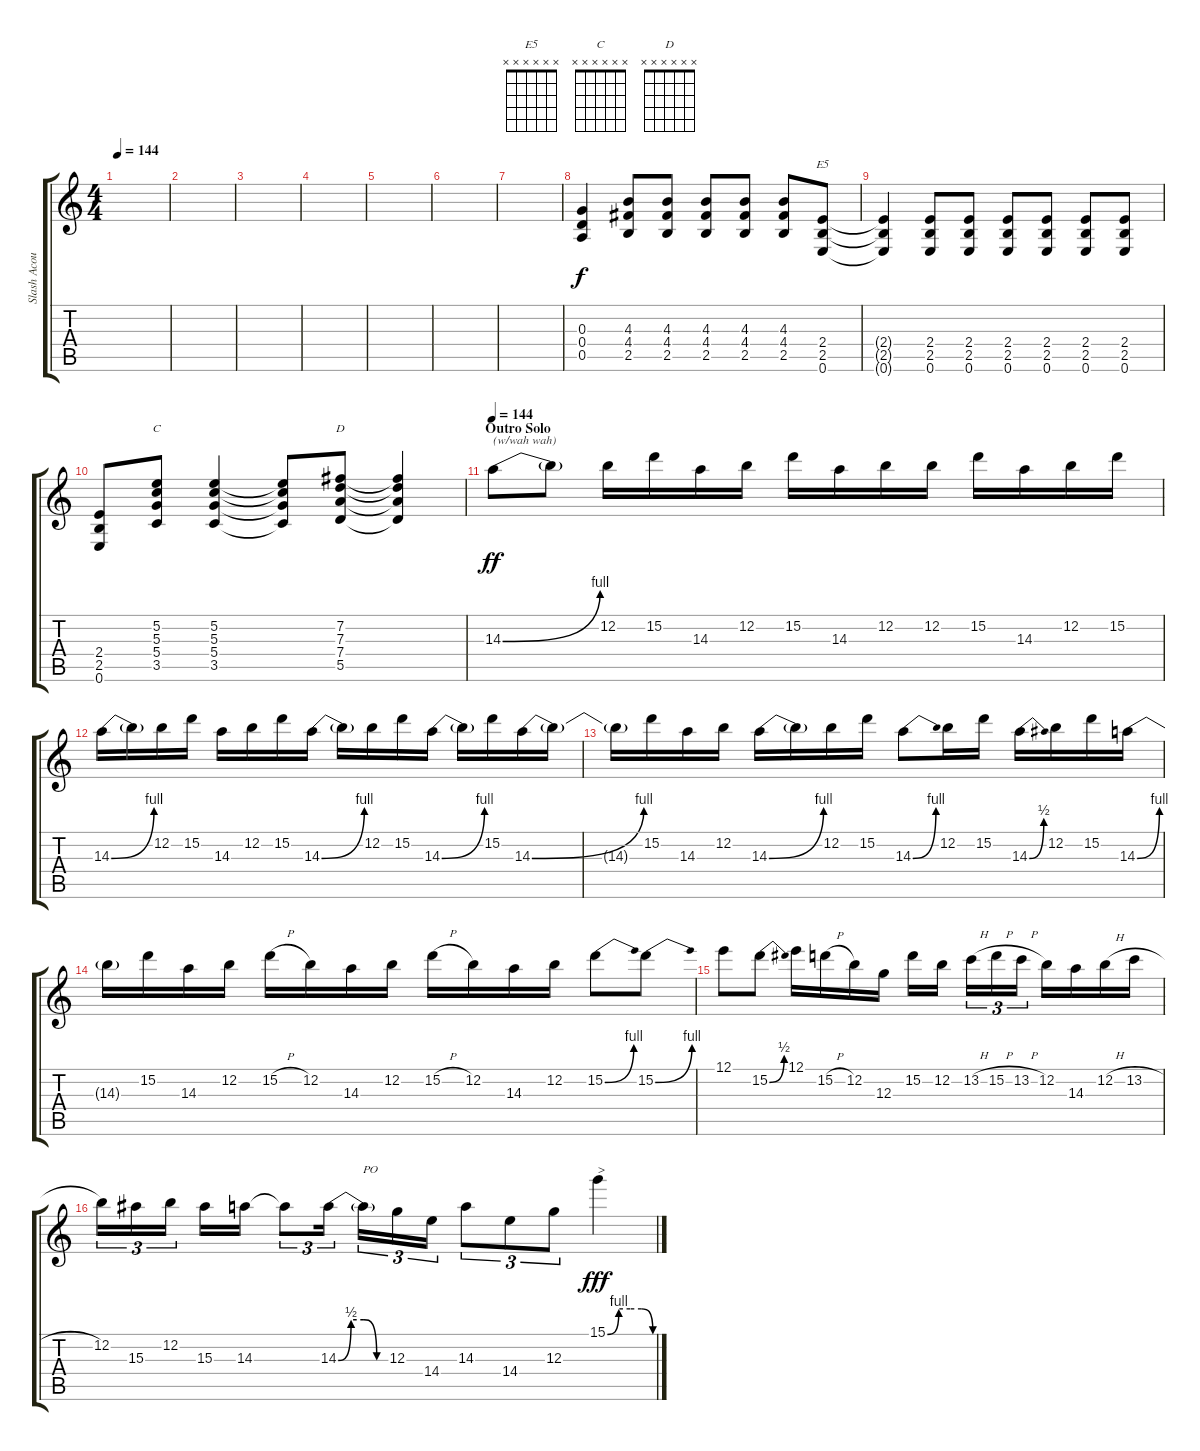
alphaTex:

\track ("Slash Acoustic " "Slash Acou") {instrument acousticguitarsteel}
\staff {score tabs}
\tuning (E4 B3 G3 D3 A2 E2) {hide}
\chord ("E5" x x x x x x) {firstfret 0}
\chord ("C" x x x x x x) {firstfret 0}
\chord ("D" x x x x x x) {firstfret 0}
\ts (4 4)
\tempo 144
\clef g2
\ks c
|
|
|
|
|
|
|
(0.3 0.4 0.5).4{dy f} (4.3 4.4 2.5).8 (4.3 4.4 2.5).8 (4.3 4.4 2.5).8 (4.3 4.4 2.5).8 (4.3 4.4 2.5).8 (2.4 2.5 0.6).8{ch "E5"} |
(2.4{t} 2.5{t} 0.6{t}).4 (2.4 2.5 0.6).8 (2.4 2.5 0.6).8 (2.4 2.5 0.6).8 (2.4 2.5 0.6).8 (2.4 2.5 0.6).8 (2.4 2.5 0.6).8 |
(2.4 2.5 0.6).8 (5.2 5.3 5.4 3.5).8{ch "C"} (5.2 5.3 5.4 3.5).4 (5.2{t} 5.3{t} 5.4{t} 3.5{t}).8 (7.2 7.3 7.4 5.5).8{ch "D"} (7.2{t} 7.3{t} 7.4{t} 5.5{t}).4 |
\section ("" "Outro Solo")
\tempo 144
14.3{be (bend 0 0 60 4)}.8{txt "(w/wah wah)" dy ff instrument lead4chiff} 14.3{t}.8 12.2.16 15.2.16 14.3.16 12.2.16 15.2.16 14.3.16 12.2.16 12.2.16 15.2.16 14.3.16 12.2.16 15.2.16 |
14.3{be (bend 0 0 60 4)}.16 14.3{t}.16 12.2.16 15.2.16 14.3.16 12.2.16 15.2.16 14.3{be (bend 0 0 60 4)}.16 14.3{t}.16 12.2.16 15.2.16 14.3{be (bend 0 0 60 4)}.16 14.3{t}.16 15.2.16 14.3{be (bend 0 0 60 4)}.16 14.3{t}.16 |
14.3{t}.16 15.2.16 14.3.16 12.2.16 14.3{be (bend 0 0 60 4)}.16 14.3{t}.16 12.2.16 15.2.16 14.3{be (bend 0 0 60 4)}.8 12.2.16 15.2.16 14.3{be (bend 0 0 60 2)}.16 12.2.16 15.2.16 14.3{be (bend 0 0 60 4)}.16 |
14.3{t}.16 15.2.16 14.3.16 12.2.16 15.2{h}.16 12.2.16 14.3.16 12.2.16 15.2{h}.16 12.2.16 14.3.16 12.2.16 15.2{be (bend 0 0 60 4)}.8 15.2{be (bend 0 0 60 4)}.8 |
12.1.8 15.2{be (bend 0 0 60 2)}.8 12.1.16 15.2{h}.16 12.2.16 12.3.16 15.2.16 12.2.16 13.2{h}.16{tu (3 2)} 15.2{h}.16{tu (3 2)} 13.2{h}.16{tu (3 2)} 12.2.16 14.3.16 12.2{h}.16 13.2{h}.16 |
12.2.16{tu (3 2)} 15.3.16{tu (3 2)} 12.2.16{tu (3 2)} 15.3.16 14.3.16 14.3{t}.8{tu (3 2)} 14.3{be (custom 0 0 15 2 30 2 45 0 60 0)}.16{tu (3 2)} 14.3{t}.16{tu (3 2) txt "PO"} 12.3.16{tu (3 2)} 14.4.16{tu (3 2)} 14.3.8{tu (3 2)} 14.4.8{tu (3 2)} 12.3.8{tu (3 2)} 15.1{be (custom 0 0 15 4 30 4 45 4 60 0)}.4{txt ">" dy fff}
